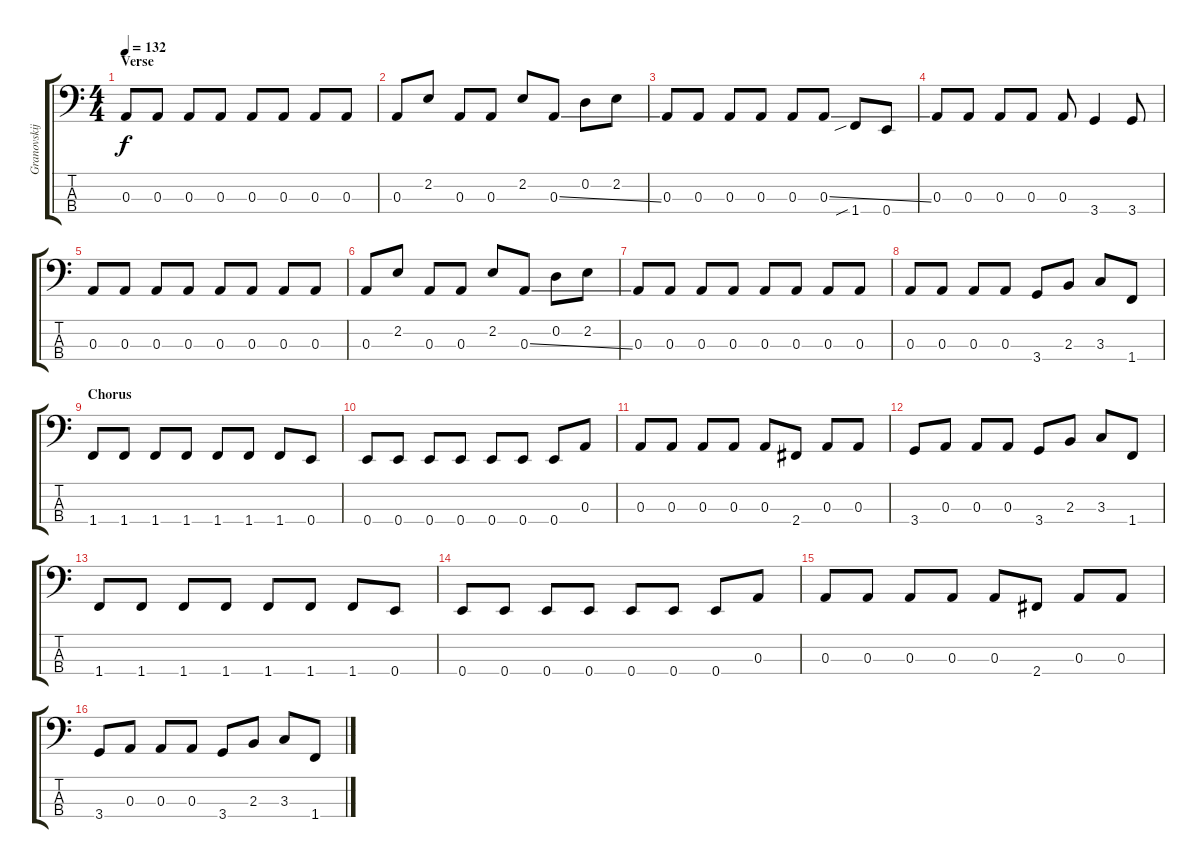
\track ("Granovskij" "Granovskij") {instrument electricbassfinger}
\staff {score tabs}
\tuning (G2 D2 A1 E1) {hide}
\ts (4 4)
\section ("" "Verse")
\tempo 132
\clef f4
\ks c
0.3.8{dy f} 0.3.8 0.3.8 0.3.8 0.3.8 0.3.8 0.3.8 0.3.8 |
0.3.8 2.2.8 0.3.8 0.3.8 2.2.8 0.3{ss}.8 0.2.8 2.2.8 |
0.3.8 0.3.8 0.3.8 0.3.8 0.3.8 0.3{ss}.8 1.4{sib}.8 0.4.8 |
0.3.8 0.3.8 0.3.8 0.3.8 0.3.8 3.4.4 3.4.8 |
0.3.8 0.3.8 0.3.8 0.3.8 0.3.8 0.3.8 0.3.8 0.3.8 |
0.3.8 2.2.8 0.3.8 0.3.8 2.2.8 0.3{ss}.8 0.2.8 2.2.8 |
0.3.8 0.3.8 0.3.8 0.3.8 0.3.8 0.3.8 0.3.8 0.3.8 |
0.3.8 0.3.8 0.3.8 0.3.8 3.4.8 2.3.8 3.3.8 1.4.8 |
\section ("" "Chorus")
1.4.8 1.4.8 1.4.8 1.4.8 1.4.8 1.4.8 1.4.8 0.4.8 |
0.4.8 0.4.8 0.4.8 0.4.8 0.4.8 0.4.8 0.4.8 0.3.8 |
0.3.8 0.3.8 0.3.8 0.3.8 0.3.8 2.4.8 0.3.8 0.3.8 |
3.4.8 0.3.8 0.3.8 0.3.8 3.4.8 2.3.8 3.3.8 1.4.8 |
1.4.8 1.4.8 1.4.8 1.4.8 1.4.8 1.4.8 1.4.8 0.4.8 |
0.4.8 0.4.8 0.4.8 0.4.8 0.4.8 0.4.8 0.4.8 0.3.8 |
0.3.8 0.3.8 0.3.8 0.3.8 0.3.8 2.4.8 0.3.8 0.3.8 |
3.4.8 0.3.8 0.3.8 0.3.8 3.4.8 2.3.8 3.3.8 1.4.8
